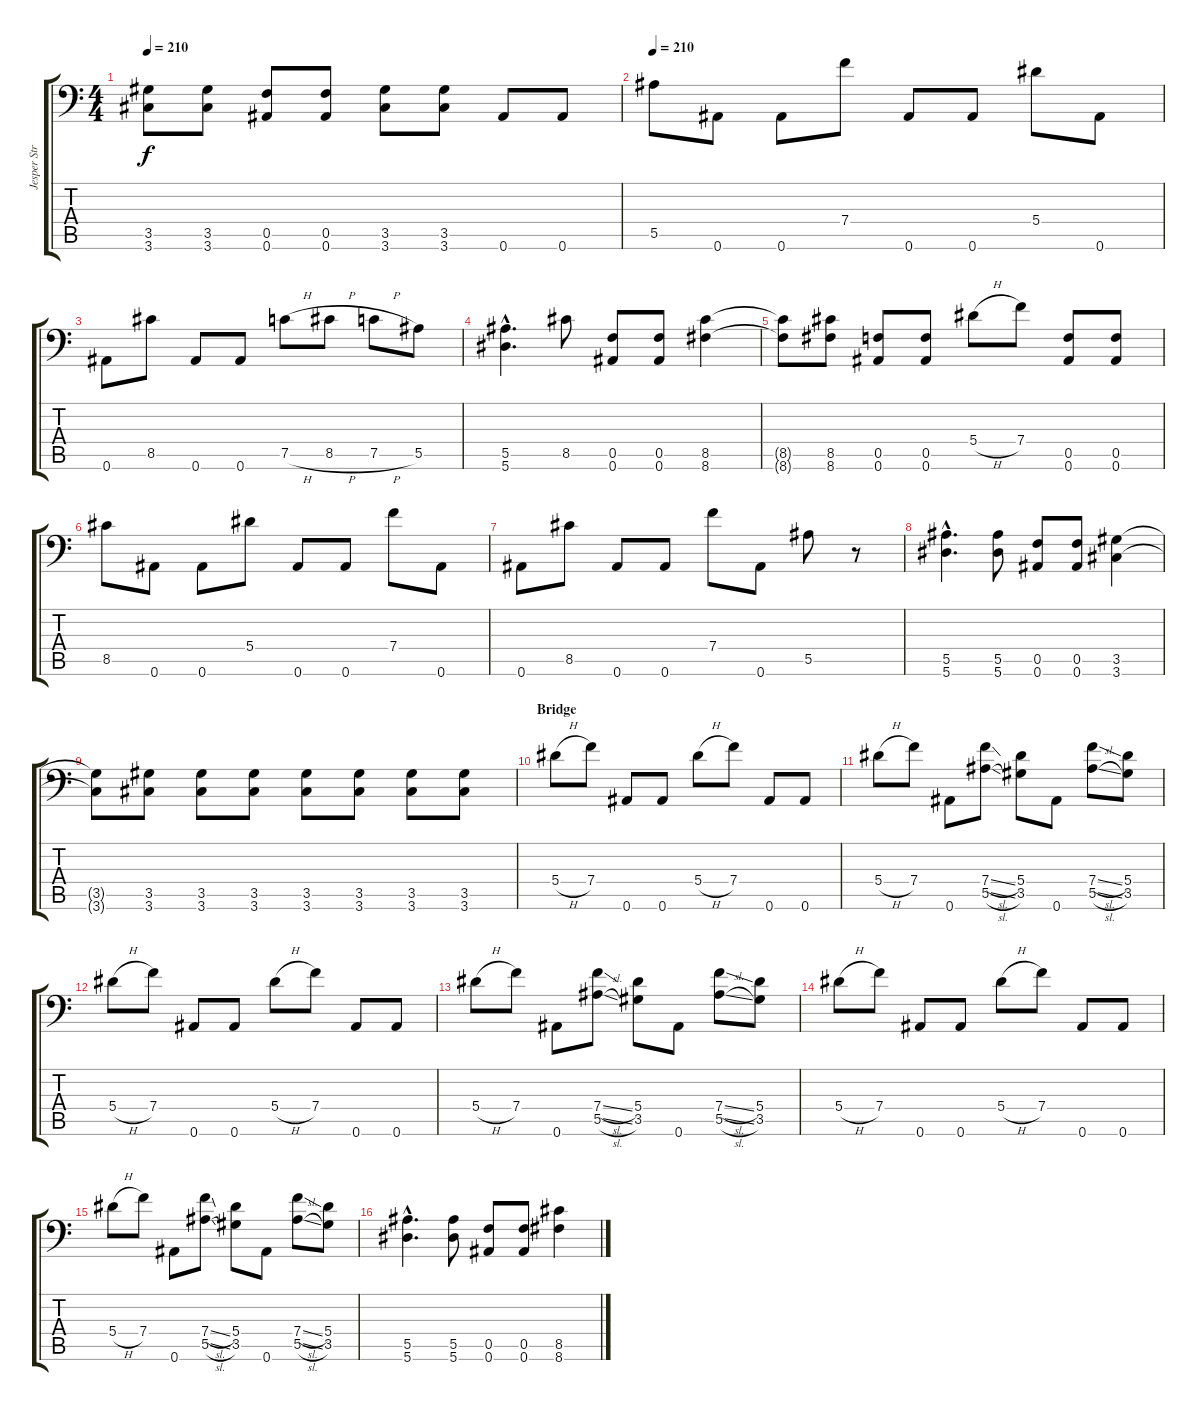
\track ("Jesper Stromblad" "Jesper Str") {instrument distortionguitar}
\staff {score tabs}
\tuning (C4 G3 Eb3 Bb2 F2 Bb1) {hide}
\ts (4 4)
\tempo 210
\clef f4
\ks c
(3.5{t} 3.6{t}).8{dy f} (3.5 3.6).8 (0.5 0.6).8 (0.5 0.6).8 (3.5 3.6).8 (3.5 3.6).8 0.6.8 0.6.8 |
\tempo 210
5.5.8 0.6.8 0.6.8 7.4.8 0.6.8 0.6.8 5.4.8 0.6.8 |
0.6.8 8.5.8 0.6.8 0.6.8 7.5{h}.8 8.5{h}.8 7.5{h}.8 5.5.8 |
(5.5{hac} 5.6{hac}).4{d} 8.5.8 (0.5 0.6).8 (0.5 0.6).8 (8.5 8.6).4 |
(8.5{t} 8.6{t}).8 (8.5 8.6).8 (0.5 0.6).8 (0.5 0.6).8 5.4{h}.8 7.4.8 (0.5 0.6).8 (0.5 0.6).8 |
8.5.8 0.6.8 0.6.8 5.4.8 0.6.8 0.6.8 7.4.8 0.6.8 |
0.6.8 8.5.8 0.6.8 0.6.8 7.4.8 0.6.8 5.5.8 r.8 |
(5.5{hac} 5.6{hac}).4{d} (5.5 5.6).8 (0.5 0.6).8 (0.5 0.6).8 (3.5 3.6).4 |
(3.5{t} 3.6{t}).8 (3.5 3.6).8 (3.5 3.6).8 (3.5 3.6).8 (3.5 3.6).8 (3.5 3.6).8 (3.5 3.6).8 (3.5 3.6).8 |
\section ("" "Bridge")
5.4{h}.8 7.4.8 0.6.8 0.6.8 5.4{h}.8 7.4.8 0.6.8 0.6.8 |
5.4{h}.8 7.4.8 0.6.8 (7.4{sl} 5.5{sl}).8 (5.4 3.5).8 0.6.8 (7.4{sl} 5.5{sl}).8 (5.4 3.5).8 |
5.4{h}.8 7.4.8 0.6.8 0.6.8 5.4{h}.8 7.4.8 0.6.8 0.6.8 |
5.4{h}.8 7.4.8 0.6.8 (7.4{sl} 5.5{sl}).8 (5.4 3.5).8 0.6.8 (7.4{sl} 5.5{sl}).8 (5.4 3.5).8 |
5.4{h}.8 7.4.8 0.6.8 0.6.8 5.4{h}.8 7.4.8 0.6.8 0.6.8 |
5.4{h}.8 7.4.8 0.6.8 (7.4{sl} 5.5{sl}).8 (5.4 3.5).8 0.6.8 (7.4{sl} 5.5{sl}).8 (5.4 3.5).8 |
(5.5{hac} 5.6{hac}).4{d} (5.5 5.6).8 (0.5 0.6).8 (0.5 0.6).8 (8.5 8.6).4
